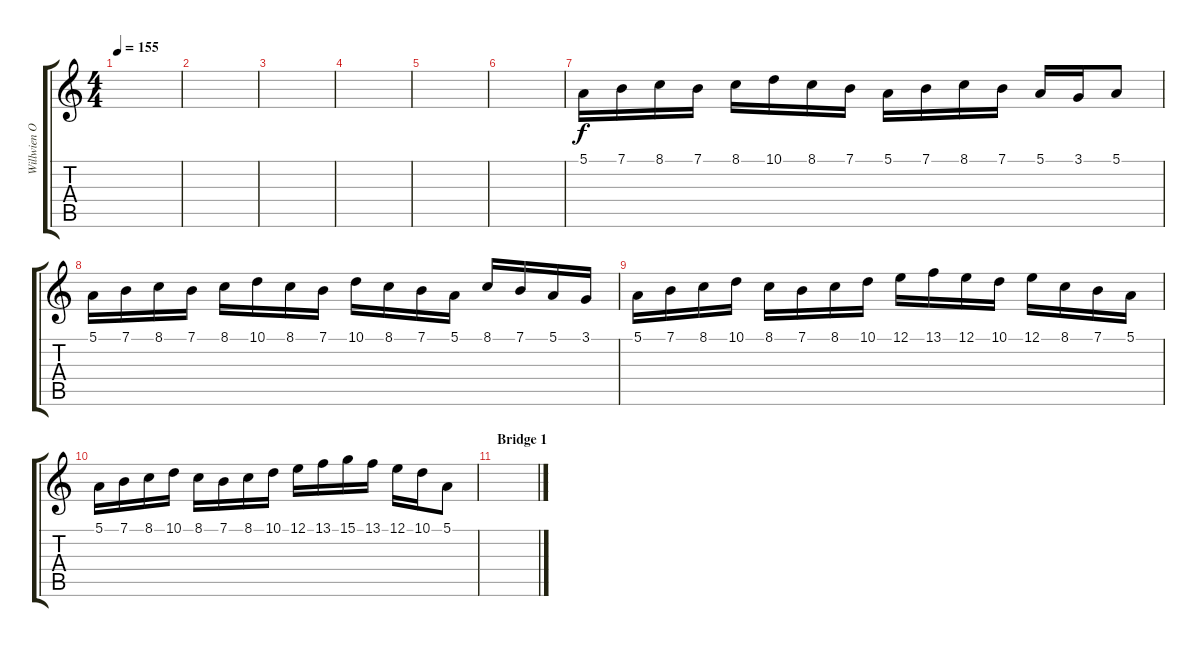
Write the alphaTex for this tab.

\track ("Willwien Orfeus (Harpsichord)" "Willwien O") {instrument harpsichord}
\staff {score tabs}
\tuning (E4 B3 G3 D3 A2 E2) {hide}
\ts (4 4)
\tempo 155
\clef g2
\ks c
|
|
|
|
|
|
5.1.16 7.1.16 8.1.16 7.1.16 8.1.16 10.1.16 8.1.16 7.1.16 5.1.16 7.1.16 8.1.16 7.1.16 5.1.16 3.1.16 5.1.8 |
5.1.16 7.1.16 8.1.16 7.1.16 8.1.16 10.1.16 8.1.16 7.1.16 10.1.16 8.1.16 7.1.16 5.1.16 8.1.16 7.1.16 5.1.16 3.1.16 |
5.1.16 7.1.16 8.1.16 10.1.16 8.1.16 7.1.16 8.1.16 10.1.16 12.1.16 13.1.16 12.1.16 10.1.16 12.1.16 8.1.16 7.1.16 5.1.16 |
5.1.16 7.1.16 8.1.16 10.1.16 8.1.16 7.1.16 8.1.16 10.1.16 12.1.16 13.1.16 15.1.16 13.1.16 12.1.16 10.1.16 5.1.8 |
\section ("" "Bridge 1")
